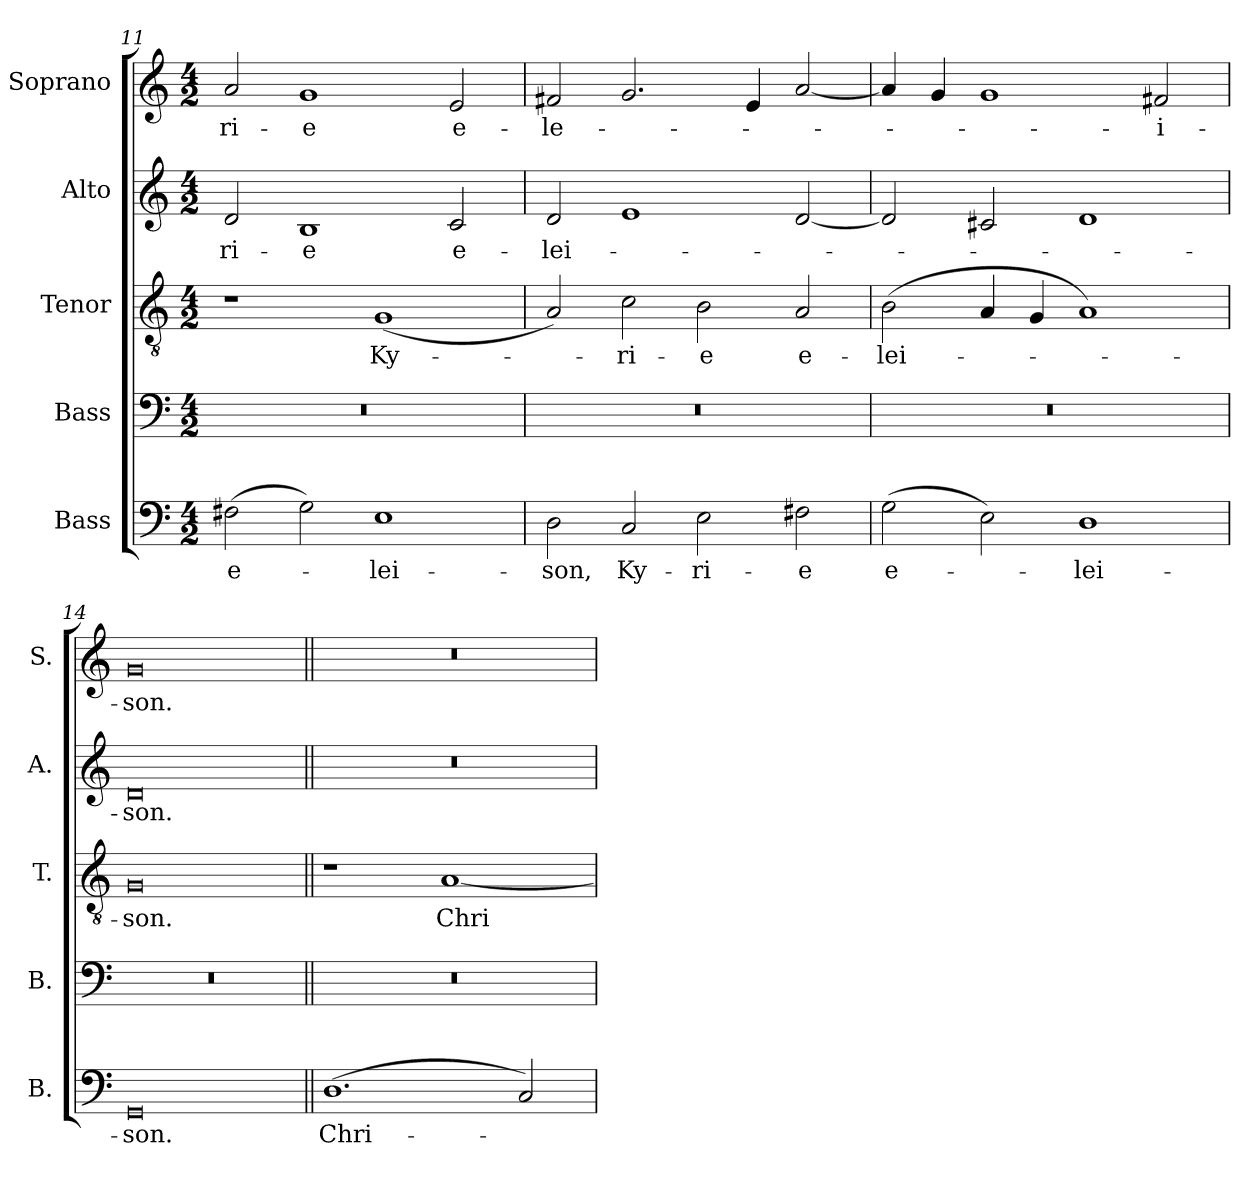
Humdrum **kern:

**kern	**text	**kern	**kern	**text	**kern	**text	**kern	**text
*part5	*part5	*part4	*part3	*part3	*part2	*part2	*part1	*part1
*staff5	*staff5	*staff4	*staff3	*staff3	*staff2	*staff2	*staff1	*staff1
*I"Bass	*	*I"Bass	*I"Tenor	*	*I"Alto	*	*I"Soprano	*
*I'B.	*	*I'B.	*I'T.	*	*I'A.	*	*I'S.	*
*clefF4	*	*clefF4	*clefGv2	*	*clefG2	*	*clefG2	*
*	*	*	*ITrd7c12	*	*	*	*	*
*k[]	*	*k[]	*k[]	*	*k[]	*	*k[]	*
*C:	*	*C:	*C:	*	*C:	*	*C:	*
*M4/2	*	*M4/2	*M4/2	*	*M4/2	*	*M4/2	*
=11	=11	=11	=11	=11	=11	=11	=11	=11
!	!LO:LY:b:color=#000000	!LO:N:vis=1	!	!	!	!	!	!
!	!	!	!	!	!	!LO:LY:b:color=#000000	!	!
!	!	!	!	!	!	!	!	!LO:LY:b:color=#000000
(2F#Xi\	e-	0r	1r	.	2di/	-ri-	2ai/	-ri-
!	!	!	!	!	!	!LO:LY:b:color=#000000	!	!
!	!	!	!	!	!	!	!	!LO:LY:b:color=#000000
2Gi\)	.	.	.	.	1Bi	-e	1gi	-e
!	!LO:LY:b:color=#000000	!	!	!	!	!	!	!
!	!	!	!	!LO:LY:b:color=#000000	!	!	!	!
1Ei	-lei-	.	(1GGi	Ky-	.	.	.	.
!	!	!	!	!	!	!LO:LY:b:color=#000000	!	!
!	!	!	!	!	!	!	!	!LO:LY:b:color=#000000
.	.	.	.	.	2ci/	e-	2ei/	e-
=12	=12	=12	=12	=12	=12	=12	=12	=12
!	!LO:LY:b:color=#000000	!LO:N:vis=1	!	!	!	!	!	!
!	!	!	!	!	!	!LO:LY:b:color=#000000	!	!
!	!	!	!	!	!	!	!	!LO:LY:b:color=#000000
2Di\	-son,	0r	2AAi/)	.	2di/	-lei-	2f#Xi/	-le-
!	!LO:LY:b:color=#000000	!	!	!	!	!	!	!
!	!	!	!	!LO:LY:b:color=#000000	!	!	!	!
2Ci/	Ky-	.	2Ci\	-ri-	1ei	.	2.gi/	.
!	!LO:LY:b:color=#000000	!	!	!	!	!	!	!
!	!	!	!	!LO:LY:b:color=#000000	!	!	!	!
2Ei\	-ri-	.	2BBi\	-e	.	.	.	.
.	.	.	.	.	.	.	4ei/	.
!	!LO:LY:b:color=#000000	!	!	!	!	!	!	!
!	!	!	!	!LO:LY:b:color=#000000	!	!	!	!
2F#Xi\	-e	.	2AAi/	e-	[2di/	.	[2ai/	.
!!LO:LB:g=z
=13	=13	=13	=13	=13	=13	=13	=13	=13
!	!LO:LY:b:color=#000000	!LO:N:vis=1	!	!	!	!	!	!
!	!	!	!	!LO:LY:b:color=#000000	!	!	!	!
(2Gi\	e-	0r	(2BBi\	-lei-	2di/]	.	4ai/]	.
.	.	.	.	.	.	.	4gi/	.
2Ei\)	.	.	4AAi/	.	2c#Xi/	.	1gi	.
.	.	.	4GGi/	.	.	.	.	.
!	!LO:LY:b:color=#000000	!	!	!	!	!	!	!
1Di	-lei-	.	1AAi)	.	1di	.	.	.
!	!	!	!	!	!	!	!	!LO:LY:b:color=#000000
.	.	.	.	.	.	.	2f#Xi/	-i-
=14	=14	=14	=14	=14	=14	=14	=14	=14
!	!LO:LY:b:color=#000000	!LO:N:vis=1	!	!	!	!	!	!
!	!	!	!	!LO:LY:b:color=#000000	!	!	!	!
!	!	!	!	!	!	!LO:LY:b:color=#000000	!	!
!	!	!	!	!	!	!	!	!LO:LY:b:color=#000000
0GGi	-son.	0r	0GGi	-son.	0di	-son.	0gi	-son.
=15||	=15||	=15||	=15||	=15||	=15||	=15||	=15||	=15||
!	!LO:LY:b:color=#000000	!LO:N:vis=1	!	!	!LO:N:vis=1	!	!LO:N:vis=1	!
(1.Di	Chri-	0r	1r	.	0r	.	0r	.
!	!	!	!	!LO:LY:b:color=#000000	!	!	!	!
.	.	.	[1AAi	Chri-	.	.	.	.
2Ci/)	.	.	.	.	.	.	.	.
=	=	=	=	=	=	=	=	=
*-	*-	*-	*-	*-	*-	*-	*-	*-
